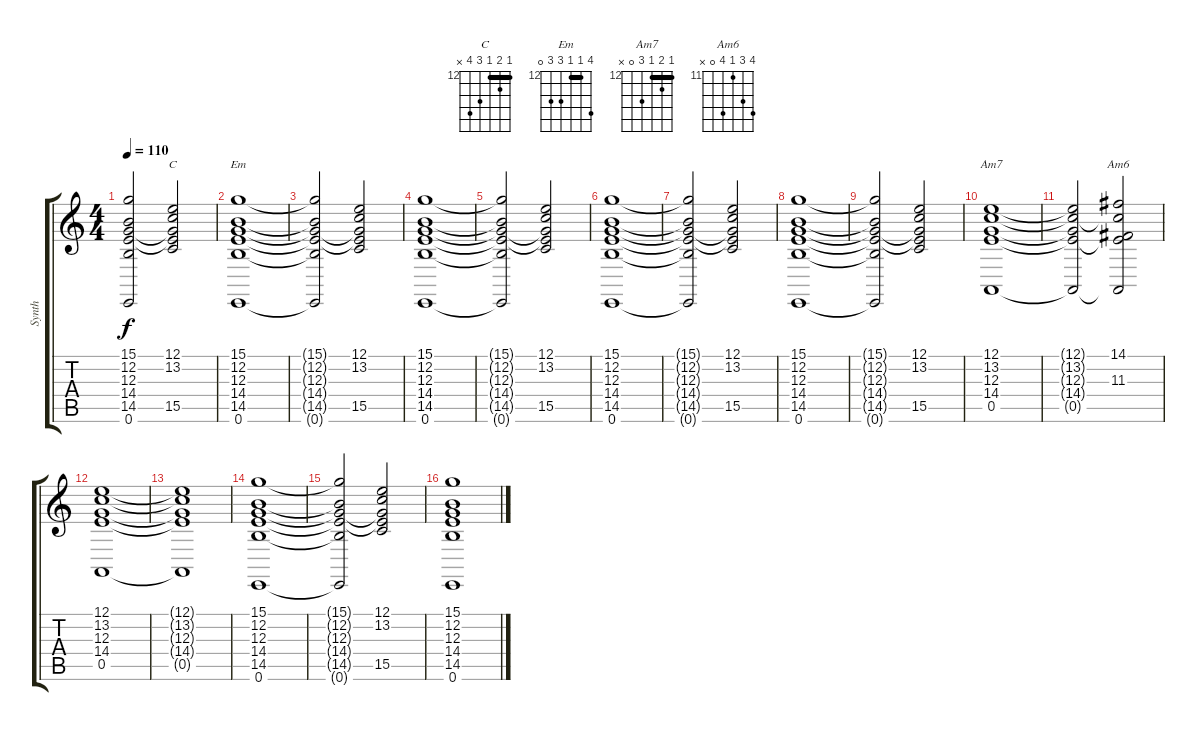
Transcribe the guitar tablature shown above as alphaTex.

\track ("Synth" "Synth") {instrument stringensemble1}
\staff {score tabs}
\tuning (E4 B3 G3 D3 A2 E2) {hide}
\chord ("C" 12 13 12 14 15 x) {firstfret 12 barre 12}
\chord ("Em" 15 12 12 14 14 0) {firstfret 12 barre 12}
\chord ("Am7" 12 13 12 14 0 x) {firstfret 12 barre 12}
\chord ("Am6" 14 13 11 14 0 x) {firstfret 11}
\ts (4 4)
\tempo 110
\clef g2
\ks c
(15.1{t} 12.2{t} 12.3{t} 14.4{t} 14.5{t} 0.6{t}).2{dy f} (12.1 13.2 12.3{t} 14.4{t} 15.5).2{ch "C"} |
(15.1 12.2 12.3 14.4 14.5 0.6).1{ch "Em"} |
(15.1{t} 12.2{t} 12.3{t} 14.4{t} 14.5{t} 0.6{t}).2 (12.1 13.2 12.3{t} 14.4{t} 15.5).2 |
(15.1 12.2 12.3 14.4 14.5 0.6).1 |
(15.1{t} 12.2{t} 12.3{t} 14.4{t} 14.5{t} 0.6{t}).2 (12.1 13.2 12.3{t} 14.4{t} 15.5).2 |
(15.1 12.2 12.3 14.4 14.5 0.6).1 |
(15.1{t} 12.2{t} 12.3{t} 14.4{t} 14.5{t} 0.6{t}).2 (12.1 13.2 12.3{t} 14.4{t} 15.5).2 |
(15.1 12.2 12.3 14.4 14.5 0.6).1 |
(15.1{t} 12.2{t} 12.3{t} 14.4{t} 14.5{t} 0.6{t}).2 (12.1 13.2 12.3{t} 14.4{t} 15.5).2 |
(12.1 13.2 12.3 14.4 0.5).1{ch "Am7"} |
(12.1{t} 13.2{t} 12.3{t} 14.4{t} 0.5{t}).2 (14.1 13.2{t} 11.3 14.4{t} 0.5{t}).2{ch "Am6"} |
(12.1 13.2 12.3 14.4 0.5).1 |
(12.1{t} 13.2{t} 12.3{t} 14.4{t} 0.5{t}).1 |
(15.1 12.2 12.3 14.4 14.5 0.6).1 |
(15.1{t} 12.2{t} 12.3{t} 14.4{t} 14.5{t} 0.6{t}).2 (12.1 13.2 12.3{t} 14.4{t} 15.5).2 |
(15.1 12.2 12.3 14.4 14.5 0.6).1
